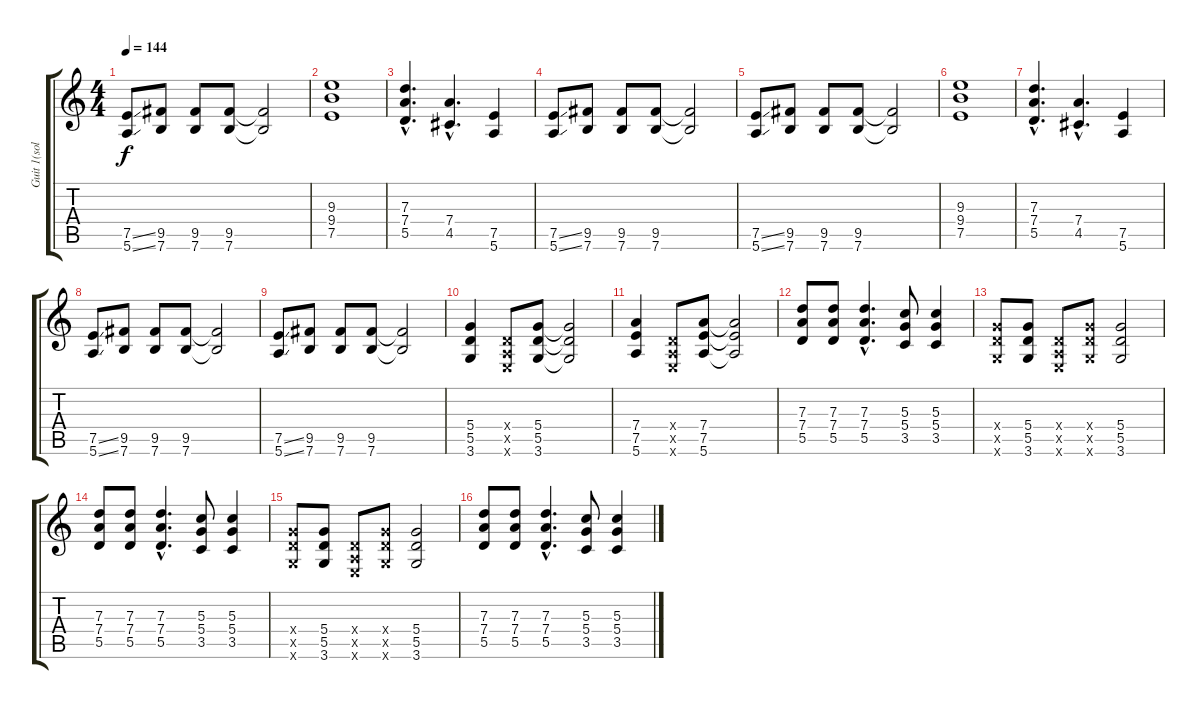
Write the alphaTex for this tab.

\track ("Guit 1(solo)" "Guit 1(sol") {instrument distortionguitar}
\staff {score tabs}
\tuning (E4 B3 G3 D3 A2 E2) {hide}
\ts (4 4)
\tempo 144
\clef g2
\ks c
(7.5{ss} 5.6{ss}).8{dy f} (9.5 7.6).8 (9.5 7.6).8 (9.5 7.6).8 (9.5{t} 7.6{t}).2 |
(9.3 9.4 7.5).1 |
(7.3{hac} 7.4{hac} 5.5{hac}).4{d} (7.4{hac} 4.5{hac}).4{d} (7.5 5.6).4 |
(7.5{ss} 5.6{ss}).8 (9.5 7.6).8 (9.5 7.6).8 (9.5 7.6).8 (9.5{t} 7.6{t}).2 |
(7.5{ss} 5.6{ss}).8 (9.5 7.6).8 (9.5 7.6).8 (9.5 7.6).8 (9.5{t} 7.6{t}).2 |
(9.3 9.4 7.5).1 |
(7.3{hac} 7.4{hac} 5.5{hac}).4{d} (7.4{hac} 4.5{hac}).4{d} (7.5 5.6).4 |
(7.5{ss} 5.6{ss}).8 (9.5 7.6).8 (9.5 7.6).8 (9.5 7.6).8 (9.5{t} 7.6{t}).2 |
(7.5{ss} 5.6{ss}).8 (9.5 7.6).8 (9.5 7.6).8 (9.5 7.6).8 (9.5{t} 7.6{t}).2 |
(5.4 5.5 3.6).4 (0.4{x} 0.5{x} 0.6{x}).8 (5.4 5.5 3.6).8 (5.4{t} 5.5{t} 3.6{t}).2 |
(7.4 7.5 5.6).4 (0.4{x} 0.5{x} 0.6{x}).8 (7.4 7.5 5.6).8 (7.4{t} 7.5{t} 5.6{t}).2 |
(7.3 7.4 5.5).8 (7.3 7.4 5.5).8 (7.3{hac} 7.4{hac} 5.5{hac}).4{d} (5.3 5.4 3.5).8 (5.3 5.4 3.5).4 |
(5.4{x} 5.5{x} 3.6{x}).8 (5.4 5.5 3.6).8 (0.4{x} 0.5{x} 0.6{x}).8 (5.4{x} 5.5{x} 3.6{x}).8 (5.4 5.5 3.6).2 |
(7.3 7.4 5.5).8 (7.3 7.4 5.5).8 (7.3{hac} 7.4{hac} 5.5{hac}).4{d} (5.3 5.4 3.5).8 (5.3 5.4 3.5).4 |
(5.4{x} 5.5{x} 3.6{x}).8 (5.4 5.5 3.6).8 (0.4{x} 0.5{x} 0.6{x}).8 (5.4{x} 5.5{x} 3.6{x}).8 (5.4 5.5 3.6).2 |
(7.3 7.4 5.5).8 (7.3 7.4 5.5).8 (7.3{hac} 7.4{hac} 5.5{hac}).4{d} (5.3 5.4 3.5).8 (5.3 5.4 3.5).4
